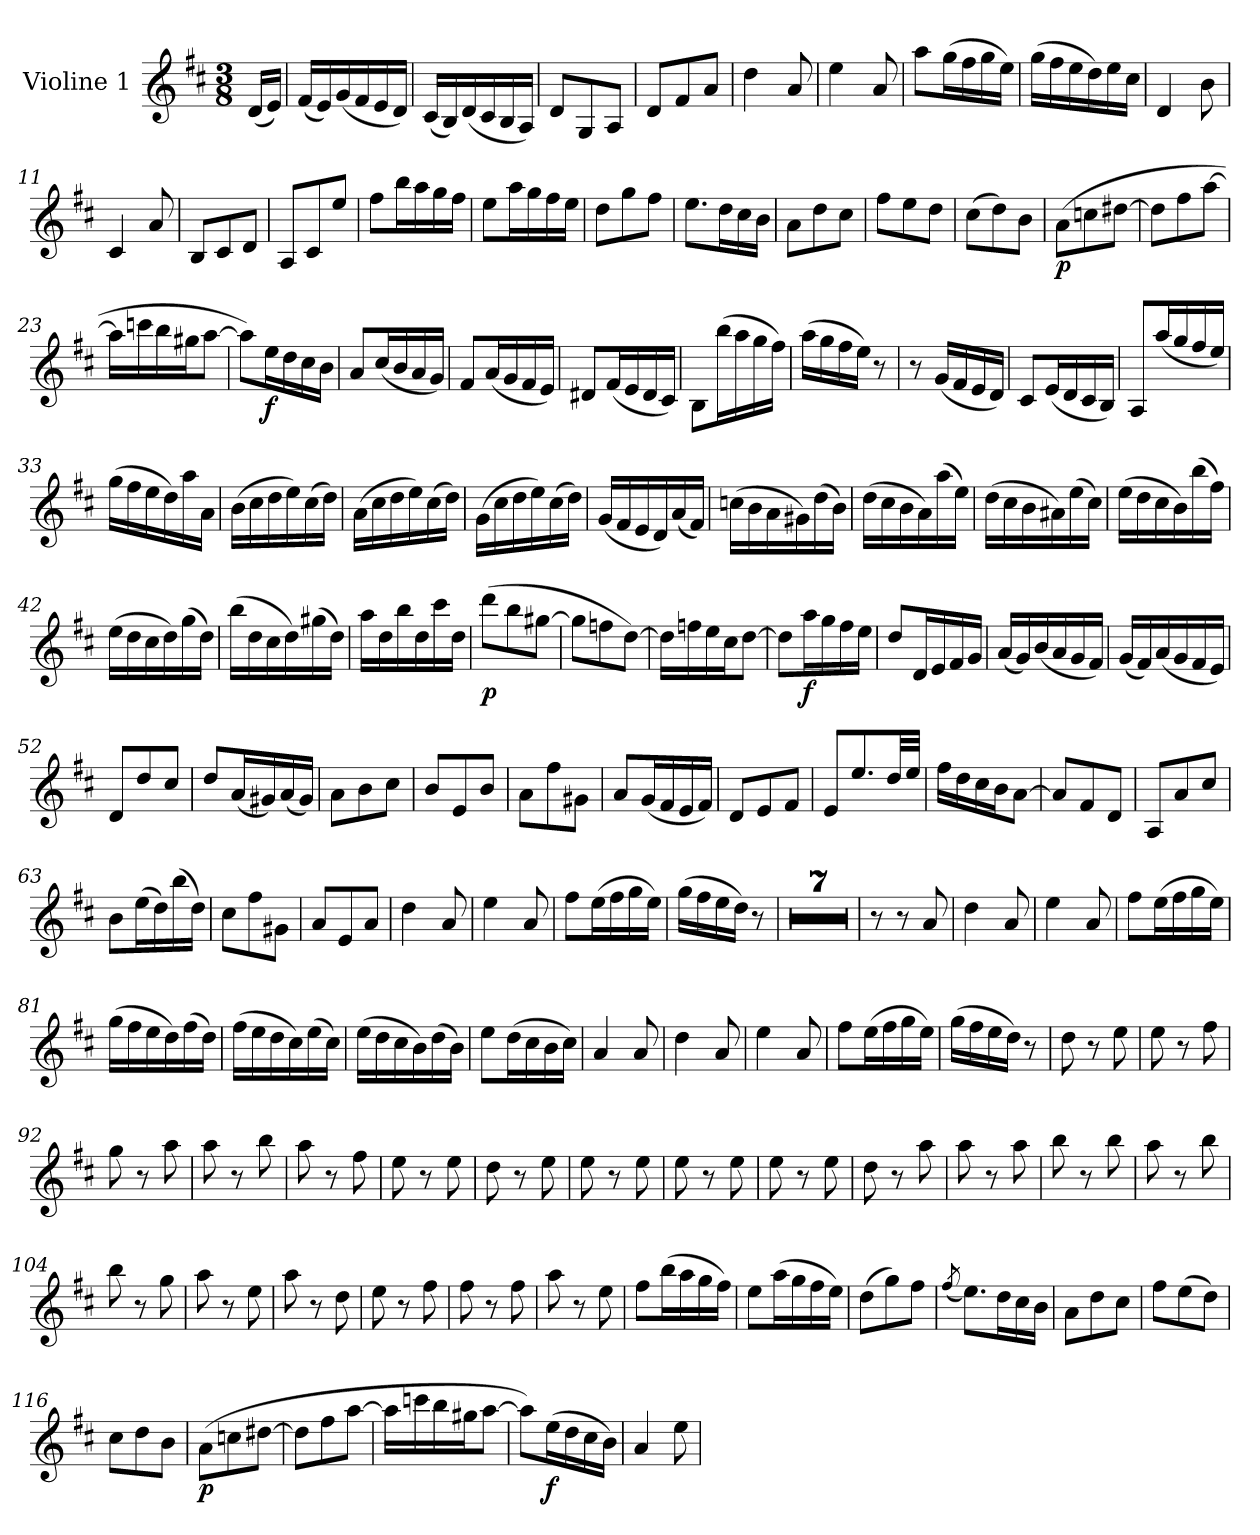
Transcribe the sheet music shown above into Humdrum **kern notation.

**kern	**dynam
*part1	*part1
*staff1	*staff1
*I"Violine 1	*
*I'VL 1	*
*clefG2	*
*k[f#c#]	*
*M3/8	*
=1	=1
(16d/LL	.
16e/JJ)	.
=2	=2
(16f#/LL	.
16e/)	.
(16g/	.
16f#/	.
16e/	.
16d/JJ)	.
=3	=3
(16c#/LL	.
16B/)	.
(16d/	.
16c#/	.
16B/	.
16A/JJ)	.
=4	=4
8d/L	.
8G/	.
8A/J	.
=5	=5
8d/L	.
8f#/	.
8a/J	.
=6	=6
4dd\	.
8a/	.
!!LO:LB:g=z
=7	=7
4ee\	.
8a/	.
=8	=8
8aa\L	.
(16gg\L	.
16ff#\	.
16gg\	.
16ee\JJ)	.
=9	=9
(16gg\LL	.
16ff#\	.
16ee\	.
16dd\)	.
16ee\	.
16cc#\JJ	.
=10	=10
4d/	.
8b\	.
=11	=11
4c#/	.
8a/	.
=12	=12
8B/L	.
8c#/	.
8d/J	.
!!LO:LB:g=z
=13	=13
8A/L	.
8c#/	.
8ee/J	.
=14	=14
8ff#\L	.
16bb\L	.
16aa\	.
16gg\	.
16ff#\JJ	.
=15	=15
8ee\L	.
16aa\L	.
16gg\	.
16ff#\	.
16ee\JJ	.
=16	=16
8dd\L	.
8gg\	.
8ff#\J	.
=17	=17
8.ee\L	.
16dd\L	.
16cc#\	.
16b\JJ	.
=18	=18
8a\L	.
8dd\	.
8cc#\J	.
=19	=19
8ff#\L	.
8ee\	.
8dd\J	.
!!LO:LB:g=z
=20	=20
(8cc#\L	.
8dd\)	.
8b\J	.
=21	=21
!	!LO:DY:b
(8a\L	p
8ccn\	.
[8dd#X\J	.
=22	=22
8dd#\L]	.
8ff#\	.
[8aa\J	.
=23	=23
16aa\LL]	.
16cccn\	.
16bb\	.
16gg#X\J	.
[8aa\J	.
=24	=24
8aa\L])	.
!	!LO:DY:b
16ee\L	f
16dd\	.
16cc#\	.
16b\JJ	.
=25	=25
8a/L	.
(16cc#/L	.
16b/	.
16a/	.
16g/JJ)	.
!!LO:LB:g=z
=26	=26
8f#/L	.
(16a/L	.
16g/	.
16f#/	.
16e/JJ)	.
!!LO:LB:g=z
=27	=27
8d#X/L	.
(16f#/L	.
16e/	.
16d#/	.
16c#/JJ)	.
=28	=28
8B\L	.
(16bb\L	.
16aa\	.
16gg\	.
16ff#\JJ)	.
=29	=29
(16aa\LL	.
16gg\	.
16ff#\	.
16ee\JJ)	.
8r	.
=30	=30
8r	.
(16g/LL	.
16f#/	.
16e/	.
16d/JJ)	.
=31	=31
8c#/L	.
(16e/L	.
16d/	.
16c#/	.
16B/JJ)	.
!!LO:LB:g=z
=32	=32
8A/L	.
(16aa/L	.
16gg/	.
16ff#/	.
16ee/JJ)	.
=33	=33
(16gg\LL	.
16ff#\	.
16ee\	.
16dd\)	.
16aa\	.
16a\JJ	.
!!LO:LB:g=z
=34	=34
(16b\LL	.
16cc#\	.
16dd\	.
16ee\)	.
(16cc#\	.
16dd\JJ)	.
=35	=35
(16a\LL	.
16cc#\	.
16dd\	.
16ee\)	.
(16cc#\	.
16dd\JJ)	.
=36	=36
(16g\LL	.
16cc#\	.
16dd\	.
16ee\)	.
(16cc#\	.
16dd\JJ)	.
=37	=37
(16g/LL	.
16f#/	.
16e/	.
16d/)	.
(16a/	.
16f#/JJ)	.
!!LO:LB:g=z
=38	=38
(16ccn\LL	.
16b\	.
16a\	.
16g#X\)	.
(16dd\	.
16b\JJ)	.
=39	=39
(16dd\LL	.
16cc#\	.
16b\	.
16a\)	.
(16aa\	.
16ee\JJ)	.
=40	=40
(16dd\LL	.
16cc#\	.
16b\	.
16a#X\)	.
(16ee\	.
16cc#\JJ)	.
!!LO:LB:g=z
=41	=41
(16ee\LL	.
16dd\	.
16cc#\	.
16b\)	.
(16bb\	.
16ff#\JJ)	.
=42	=42
(16ee\LL	.
16dd\	.
16cc#\	.
16dd\)	.
(16gg\	.
16dd\JJ)	.
=43	=43
(16bb\LL	.
16dd\	.
16cc#\	.
16dd\)	.
(16gg#X\	.
16dd\JJ)	.
=44	=44
16aa\LL	.
16dd\	.
16bb\	.
16dd\	.
16ccc#\	.
16dd\JJ	.
=45	=45
!	!LO:DY:b
(8ddd\L	p
8bb\	.
[8gg#X\J	.
!!LO:LB:g=z
=46	=46
8gg#\L]	.
8ffn\	.
[8dd\J)	.
!!LO:LB:g=z
=47	=47
16dd\LL]	.
16ffn\	.
16ee\	.
16cc#\J	.
[8dd\J	.
=48	=48
8dd\L]	.
!	!LO:DY:b
16aa\L	f
16gg\	.
16ff#\	.
16ee\JJ	.
=49	=49
8dd/L	.
16d/L	.
16e/	.
16f#/	.
16g/JJ	.
=50	=50
(16a/LL	.
16g/)	.
(16b/	.
16a/	.
16g/	.
16f#/JJ)	.
=51	=51
(16g/LL	.
16f#/)	.
(16a/	.
16g/	.
16f#/	.
16e/JJ)	.
!!LO:PB:g=z
=52	=52
8d/L	.
8dd/	.
8cc#/J	.
!!LO:LB:g=z
=53	=53
8dd/L	.
(16a/L	.
16g#X/)	.
(16a/	.
16g#/JJ)	.
=54	=54
8a\L	.
8b\	.
8cc#\J	.
=55	=55
8b/L	.
8e/	.
8b/J	.
=56	=56
8a\L	.
8ff#\	.
8g#X\J	.
=57	=57
8a/L	.
(16g/L	.
16f#/	.
16e/	.
16f#/JJ)	.
=58	=58
8d/L	.
8e/	.
8f#/J	.
!!LO:LB:g=z
=59	=59
8e/L	.
8.ee/	.
32dd/LL	.
32ee/JJJ	.
=60	=60
16ff#\LL	.
16dd\	.
16cc#\	.
16b\J	.
[8a\J	.
=61	=61
8a/L]	.
8f#/	.
8d/J	.
=62	=62
8A/L	.
8a/	.
8cc#/J	.
=63	=63
8b\L	.
(16ee\L	.
16dd\)	.
(16bb\	.
16dd\JJ)	.
=64	=64
8cc#\L	.
8ff#\	.
8g#X\J	.
!!LO:LB:g=z
=65	=65
8a/L	.
8e/	.
8a/J	.
=66	=66
4dd\	.
8a/	.
=67	=67
4ee\	.
8a/	.
=68	=68
8ff#\L	.
(16ee\L	.
16ff#\	.
16gg\	.
16ee\JJ)	.
=69	=69
(16gg\LL	.
16ff#\	.
16ee\	.
16dd\JJ)	.
8r	.
=70	=70
4.r	.
=71	=71
4.r	.
=72	=72
4.r	.
=73	=73
4.r	.
=74	=74
4.r	.
!!LO:LB:g=z
=75	=75
4.r	.
=76	=76
4.r	.
!!LO:LB:g=z
=77	=77
8r	.
8r	.
8a/	.
=78	=78
4dd\	.
8a/	.
=79	=79
4ee\	.
8a/	.
=80	=80
8ff#\L	.
(16ee\L	.
16ff#\	.
16gg\	.
16ee\JJ)	.
=81	=81
(16gg\LL	.
16ff#\	.
16ee\	.
16dd\)	.
(16ff#\	.
16dd\JJ)	.
=82	=82
(16ff#\LL	.
16ee\	.
16dd\	.
16cc#\)	.
(16ee\	.
16cc#\JJ)	.
!!LO:LB:g=z
=83	=83
(16ee\LL	.
16dd\	.
16cc#\	.
16b\)	.
(16dd\	.
16b\JJ)	.
=84	=84
8ee\L	.
(16dd\L	.
16cc#\	.
16b\	.
16cc#\JJ)	.
=85	=85
4a/	.
8a/	.
=86	=86
4dd\	.
8a/	.
=87	=87
4ee\	.
8a/	.
=88	=88
8ff#\L	.
(16ee\L	.
16ff#\	.
16gg\	.
16ee\JJ)	.
=89	=89
(16gg\LL	.
16ff#\	.
16ee\	.
16dd\JJ)	.
8r	.
!!LO:LB:g=z
=90	=90
8dd\	.
8r	.
8ee\	.
=91	=91
8ee\	.
8r	.
8ff#\	.
=92	=92
8gg\	.
8r	.
8aa\	.
=93	=93
8aa\	.
8r	.
8bb\	.
=94	=94
8aa\	.
8r	.
8ff#\	.
=95	=95
8ee\	.
8r	.
8ee\	.
=96	=96
8dd\	.
8r	.
8ee\	.
!!LO:LB:g=z
=97	=97
8ee\	.
8r	.
8ee\	.
=98	=98
8ee\	.
8r	.
8ee\	.
=99	=99
8ee\	.
8r	.
8ee\	.
=100	=100
8dd\	.
8r	.
8aa\	.
=101	=101
8aa\	.
8r	.
8aa\	.
=102	=102
8bb\	.
8r	.
8bb\	.
=103	=103
8aa\	.
8r	.
8bb\	.
!!LO:LB:g=z
=104	=104
8bb\	.
8r	.
8gg\	.
=105	=105
8aa\	.
8r	.
8ee\	.
=106	=106
8aa\	.
8r	.
8dd\	.
=107	=107
8ee\	.
8r	.
8ff#\	.
=108	=108
8ff#\	.
8r	.
8ff#\	.
=109	=109
8aa\	.
8r	.
8ee\	.
!!LO:LB:g=z
=110	=110
8ff#\L	.
(16bb\L	.
16aa\	.
16gg\	.
16ff#\JJ)	.
=111	=111
8ee\L	.
(16aa\L	.
16gg\	.
16ff#\	.
16ee\JJ)	.
=112	=112
(8dd\L	.
8gg\)	.
8ff#\J	.
=113	=113
(8qff#/	.
8.ee\L)	.
16dd\L	.
16cc#\	.
16b\JJ	.
=114	=114
8a\L	.
8dd\	.
8cc#\J	.
=115	=115
8ff#\L	.
(8ee\	.
8dd\J)	.
=116	=116
8cc#\L	.
8dd\	.
8b\J	.
!!LO:LB:g=z
=117	=117
!	!LO:DY:b
(8a\L	p
8ccn\	.
[8dd#X\J	.
=118	=118
8dd#\L]	.
8ff#\	.
[8aa\J	.
=119	=119
16aa\LL]	.
16cccn\	.
16bb\	.
16gg#X\J	.
[8aa\J	.
=120	=120
8aa\L])	.
!	!LO:DY:b
(16ee\L	f
16dd\	.
16cc#\	.
16b\JJ)	.
=121	=121
4a/	.
8ee\	.
=	=
*-	*-
